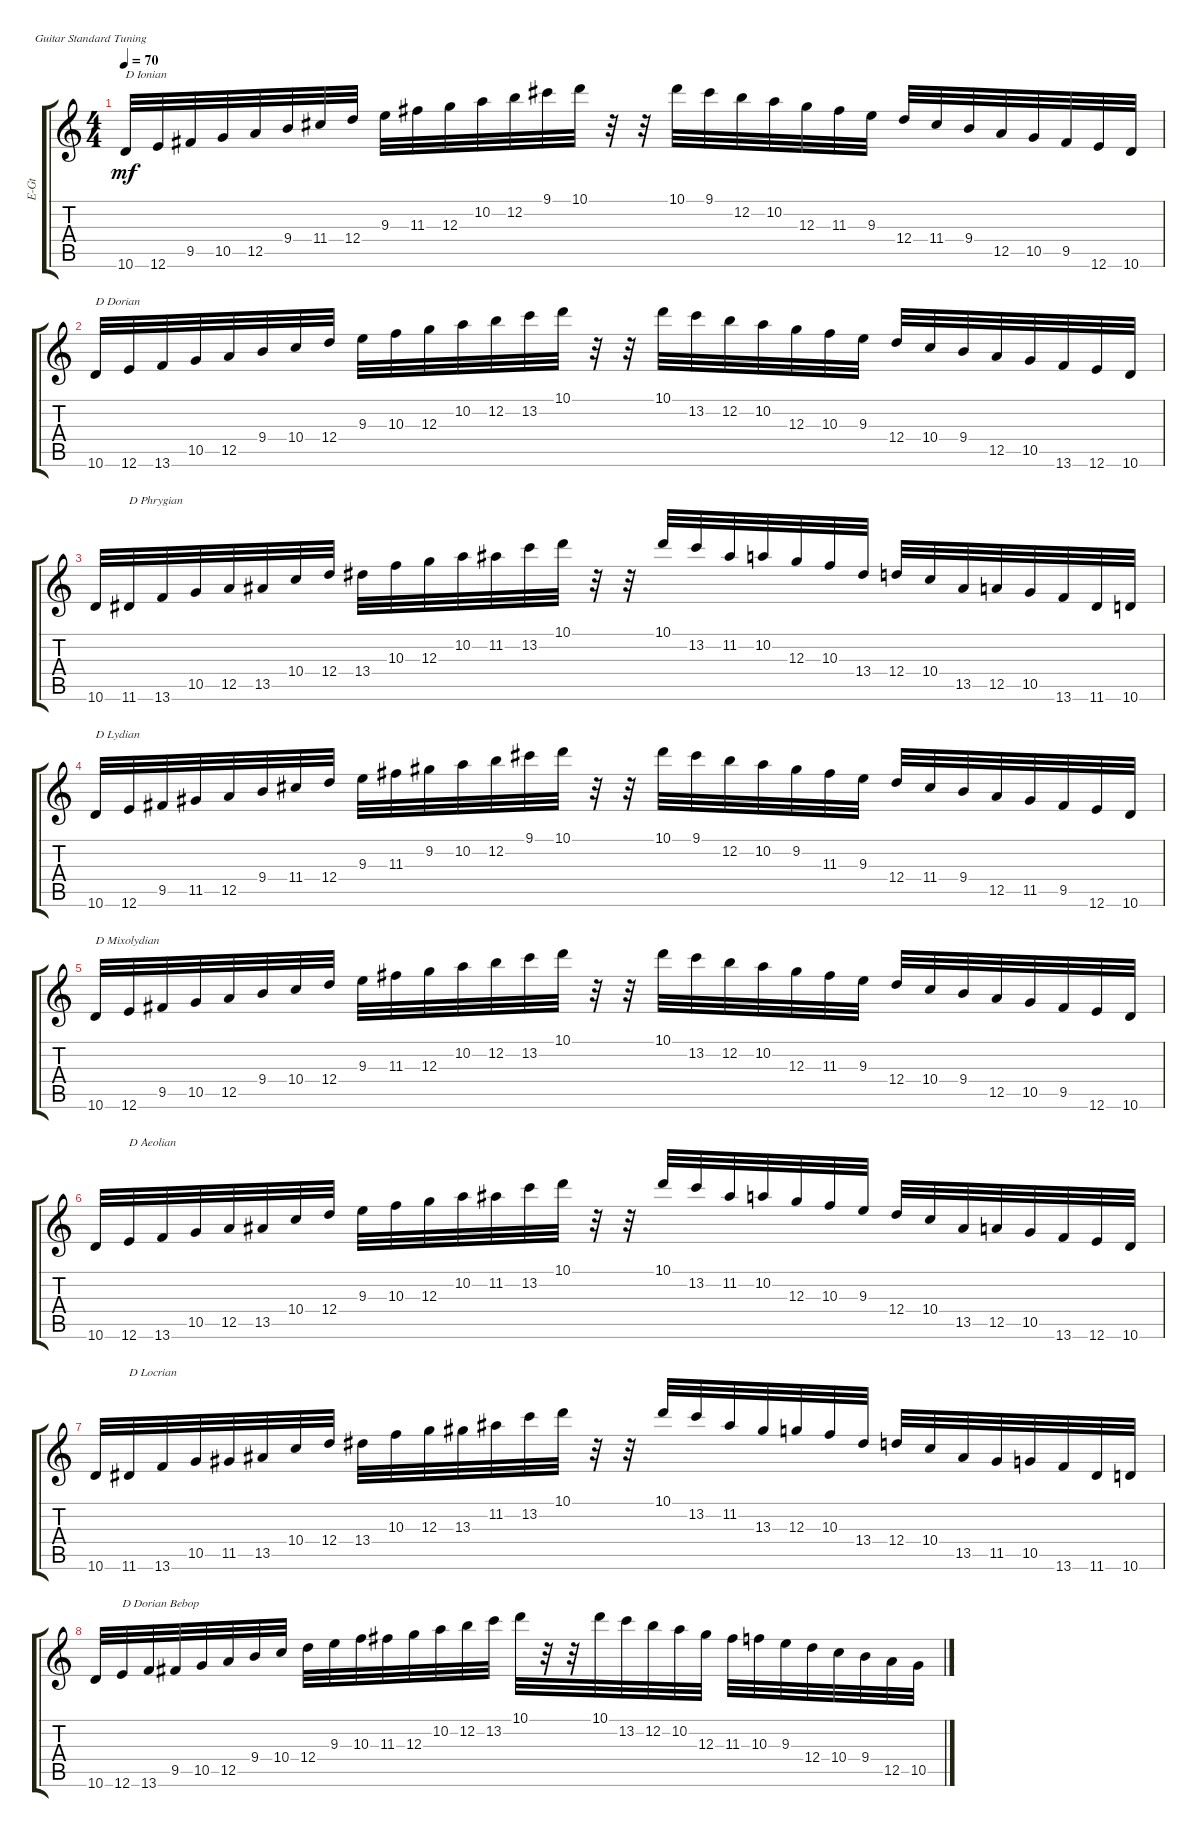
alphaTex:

\defaultSystemsLayout 4
\bracketExtendMode groupsimilarinstruments
\otherSystemsTrackNameOrientation horizontal
\track ("Electric Guitar" "E-Gt") {instrument overdrivenguitar}
\staff {score tabs}
\tuning (E4 B3 G3 D3 A2 E2)
\ts (4 4)
\tempo 70
\clef g2
\ks c
10.6.32{txt "D Ionian" dy mf beam Up} 12.6.32{beam Up} 9.5{acc #}.32{beam Up} 10.5.32{beam Up} 12.5.32{beam Up} 9.4.32{beam Up} 11.4{acc #}.32{beam Up} 12.4.32{beam Up} 9.3.32{beam Down} 11.3{acc #}.32{beam Down} 12.3.32{beam Down} 10.2.32{beam Down} 12.2.32{beam Down} 9.1{acc #}.32{beam Down} 10.1.32{beam Down} r.32{beam Down} r.32{beam Down} 10.1.32{beam Down} 9.1{acc #}.32{beam Down} 12.2.32{beam Down} 10.2.32{beam Down} 12.3.32{beam Down} 11.3{acc #}.32{beam Down} 9.3.32{beam Down} 12.4.32{beam Up} 11.4{acc #}.32{beam Up} 9.4.32{beam Up} 12.5.32{beam Up} 10.5.32{beam Up} 9.5{acc #}.32{beam Up} 12.6.32{beam Up} 10.6.32{beam Up} |
10.6.32{txt "D Dorian" beam Up} 12.6.32{beam Up} 13.6.32{beam Up} 10.5.32{beam Up} 12.5.32{beam Up} 9.4.32{beam Up} 10.4.32{beam Up} 12.4.32{beam Up} 9.3.32{beam Down} 10.3.32{beam Down} 12.3.32{beam Down} 10.2.32{beam Down} 12.2.32{beam Down} 13.2.32{beam Down} 10.1.32{beam Down} r.32{beam Down} r.32{beam Down} 10.1.32{beam Down} 13.2.32{beam Down} 12.2.32{beam Down} 10.2.32{beam Down} 12.3.32{beam Down} 10.3.32{beam Down} 9.3.32{beam Down} 12.4.32{beam Up} 10.4.32{beam Up} 9.4.32{beam Up} 12.5.32{beam Up} 10.5.32{beam Up} 13.6.32{beam Up} 12.6.32{beam Up} 10.6.32{beam Up} |
10.6.32{beam Up} 11.6{acc #}.32{txt "D Phrygian" beam Up} 13.6.32{beam Up} 10.5.32{beam Up} 12.5.32{beam Up} 13.5{acc #}.32{beam Up} 10.4.32{beam Up} 12.4.32{beam Up} 13.4{acc #}.32{beam Down} 10.3.32{beam Down} 12.3.32{beam Down} 10.2.32{beam Down} 11.2{acc #}.32{beam Down} 13.2.32{beam Down} 10.1.32{beam Down} r.32{beam Up} r.32{beam Up} 10.1.32{beam Down} 13.2.32{beam Down} 11.2{acc #}.32{beam Down} 10.2.32{beam Down} 12.3.32{beam Down} 10.3.32{beam Down} 13.4{acc #}.32{beam Down} 12.4.32{beam Up} 10.4.32{beam Up} 13.5{acc #}.32{beam Up} 12.5.32{beam Up} 10.5.32{beam Up} 13.6.32{beam Up} 11.6{acc #}.32{beam Up} 10.6.32{beam Up} |
10.6.32{txt "D Lydian" beam Up} 12.6.32{beam Up} 9.5{acc #}.32{beam Up} 11.5{acc #}.32{beam Up} 12.5.32{beam Up} 9.4.32{beam Up} 11.4{acc #}.32{beam Up} 12.4.32{beam Up} 9.3.32{beam Down} 11.3{acc #}.32{beam Down} 9.2{acc #}.32{beam Down} 10.2.32{beam Down} 12.2.32{beam Down} 9.1{acc #}.32{beam Down} 10.1.32{beam Down} r.32{beam Down} r.32{beam Down} 10.1.32{beam Down} 9.1{acc #}.32{beam Down} 12.2.32{beam Down} 10.2.32{beam Down} 9.2{acc #}.32{beam Down} 11.3{acc #}.32{beam Down} 9.3.32{beam Down} 12.4.32{beam Up} 11.4{acc #}.32{beam Up} 9.4.32{beam Up} 12.5.32{beam Up} 11.5{acc #}.32{beam Up} 9.5{acc #}.32{beam Up} 12.6.32{beam Up} 10.6.32{beam Up} |
10.6.32{txt "D Mixolydian" beam Up} 12.6.32{beam Up} 9.5{acc #}.32{beam Up} 10.5.32{beam Up} 12.5.32{beam Up} 9.4.32{beam Up} 10.4.32{beam Up} 12.4.32{beam Up} 9.3.32{beam Down} 11.3{acc #}.32{beam Down} 12.3.32{beam Down} 10.2.32{beam Down} 12.2.32{beam Down} 13.2.32{beam Down} 10.1.32{beam Down} r.32{beam Down} r.32{beam Down} 10.1.32{beam Down} 13.2.32{beam Down} 12.2.32{beam Down} 10.2.32{beam Down} 12.3.32{beam Down} 11.3{acc #}.32{beam Down} 9.3.32{beam Down} 12.4.32{beam Up} 10.4.32{beam Up} 9.4.32{beam Up} 12.5.32{beam Up} 10.5.32{beam Up} 9.5{acc #}.32{beam Up} 12.6.32{beam Up} 10.6.32{beam Up} |
10.6.32{beam Up} 12.6.32{txt "D Aeolian" beam Up} 13.6.32{beam Up} 10.5.32{beam Up} 12.5.32{beam Up} 13.5{acc #}.32{beam Up} 10.4.32{beam Up} 12.4.32{beam Up} 9.3.32{beam Down} 10.3.32{beam Down} 12.3.32{beam Down} 10.2.32{beam Down} 11.2{acc #}.32{beam Down} 13.2.32{beam Down} 10.1.32{beam Down} r.32{beam Up} r.32{beam Up} 10.1.32{beam Down} 13.2.32{beam Down} 11.2{acc #}.32{beam Down} 10.2.32{beam Down} 12.3.32{beam Down} 10.3.32{beam Down} 9.3.32{beam Down} 12.4.32{beam Up} 10.4.32{beam Up} 13.5{acc #}.32{beam Up} 12.5.32{beam Up} 10.5.32{beam Up} 13.6.32{beam Up} 12.6.32{beam Up} 10.6.32{beam Up} |
10.6.32{beam Up} 11.6{acc #}.32{txt "D Locrian" beam Up} 13.6.32{beam Up} 10.5.32{beam Up} 11.5{acc #}.32{beam Up} 13.5{acc #}.32{beam Up} 10.4.32{beam Up} 12.4.32{beam Up} 13.4{acc #}.32{beam Down} 10.3.32{beam Down} 12.3.32{beam Down} 13.3{acc #}.32{beam Down} 11.2{acc #}.32{beam Down} 13.2.32{beam Down} 10.1.32{beam Down} r.32{beam Up} r.32{beam Up} 10.1.32{beam Down} 13.2.32{beam Down} 11.2{acc #}.32{beam Down} 13.3{acc #}.32{beam Down} 12.3.32{beam Down} 10.3.32{beam Down} 13.4{acc #}.32{beam Down} 12.4.32{beam Up} 10.4.32{beam Up} 13.5{acc #}.32{beam Up} 11.5{acc #}.32{beam Up} 10.5.32{beam Up} 13.6.32{beam Up} 11.6{acc #}.32{beam Up} 10.6.32{beam Up} |
10.6.32{beam Up} 12.6.32{txt "D Dorian Bebop" beam Up} 13.6.32{beam Up} 9.5{acc #}.32{beam Up} 10.5.32{beam Up} 12.5.32{beam Up} 9.4.32{beam Up} 10.4.32{beam Up} 12.4.32{beam Down} 9.3.32{beam Down} 10.3.32{beam Down} 11.3{acc #}.32{beam Down} 12.3.32{beam Down} 10.2.32{beam Down} 12.2.32{beam Down} 13.2.32{beam Down} 10.1.32{beam Down} r.32{beam Down} r.32{beam Down} 10.1.32{beam Down} 13.2.32{beam Down} 12.2.32{beam Down} 10.2.32{beam Down} 12.3.32{beam Down} 11.3{acc #}.32{beam Down} 10.3.32{beam Down} 9.3.32{beam Down} 12.4.32{beam Down} 10.4.32{beam Down} 9.4.32{beam Down} 12.5.32{beam Down} 10.5.32{beam Down}
